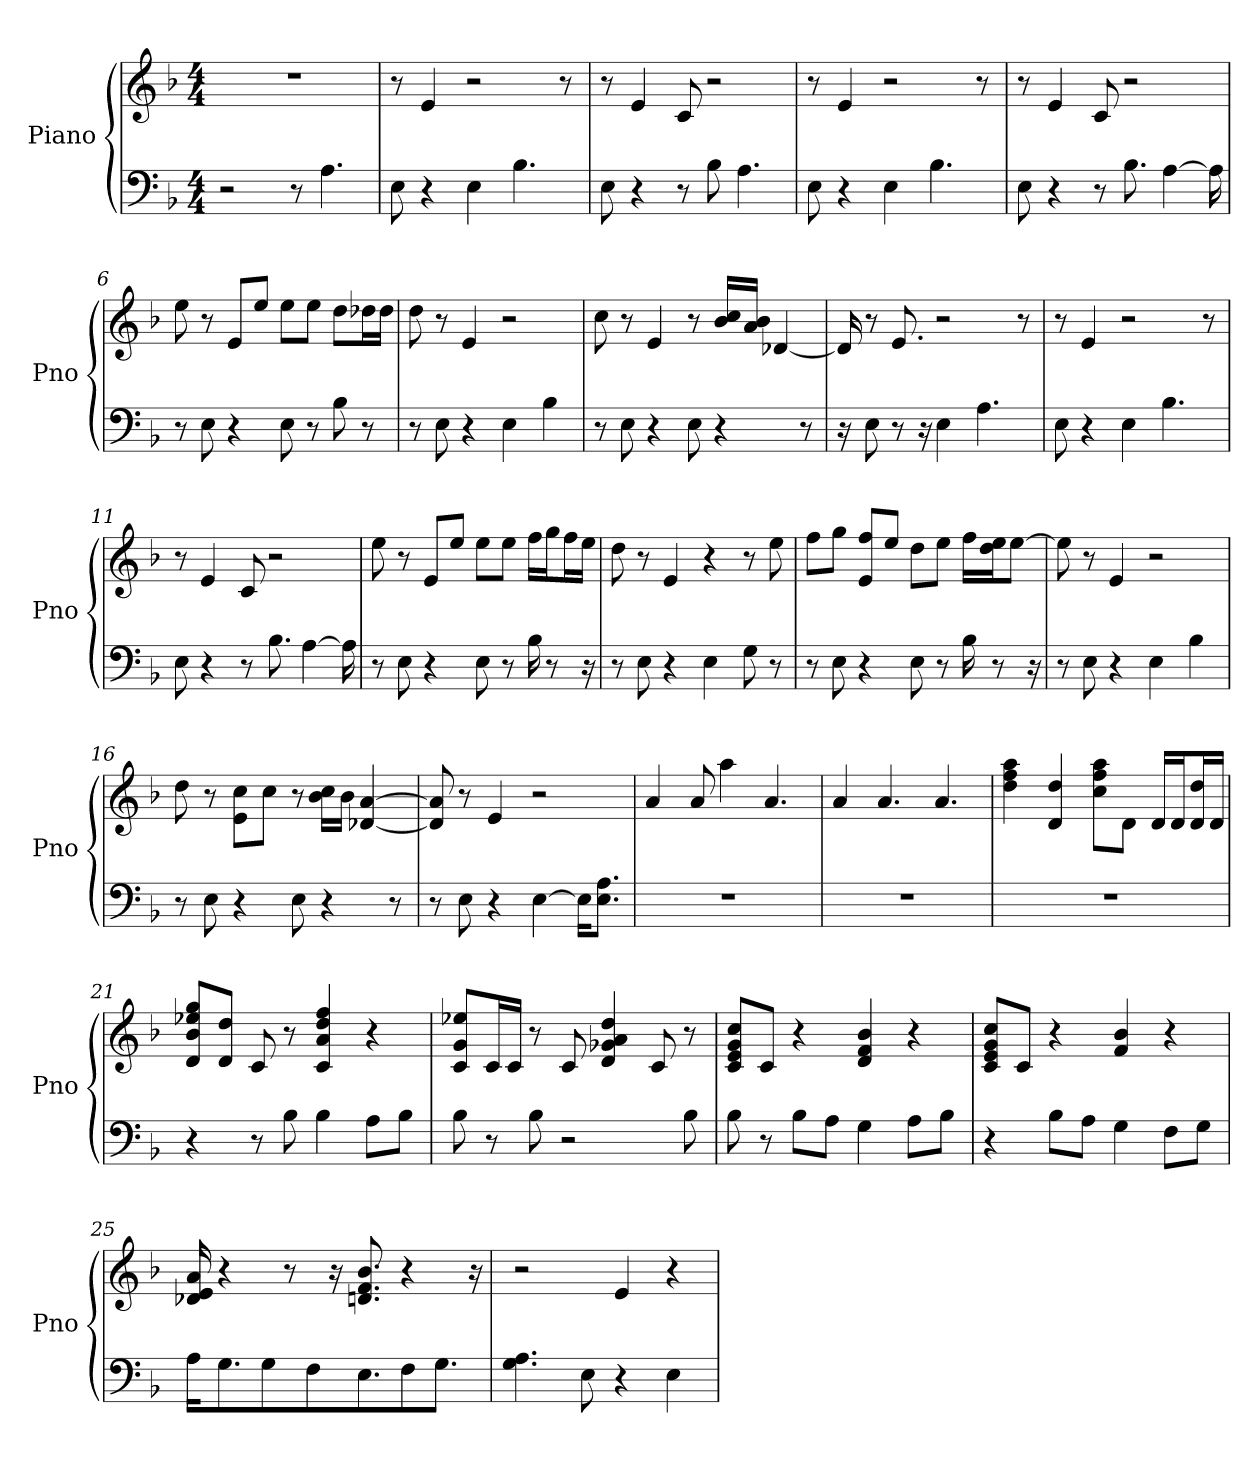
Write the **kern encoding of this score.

**kern	**kern
*part1	*part1
*staff2	*staff1
*I"Piano	*
*I'Pno	*
*clefF4	*clefG2
*k[b-]	*k[b-]
*F:	*F:
*M4/4	*M4/4
*MM81	*MM81
=1	=1
2r	1r
8r	.
4.A	.
=2	=2
8E	8r
4r	4e
4E	2r
4.B-	.
.	8r
=3	=3
8E	8r
4r	4e
8r	8c
8B-	2r
4.A	.
=4	=4
8E	8r
4r	4e
4E	2r
4.B-	.
.	8r
=5	=5
8E	8r
4r	4e
8r	8c
8.B-	2r
[4A	.
16A]	.
=6	=6
8r	8ee
8E	8r
4r	8e/L
.	8ee/J
8E	8ee\L
8r	8ee\J
8B-	8dd\L
8r	16dd-\L
.	16dd-\JJ
=7	=7
8r	8dd
8E	8r
4r	4e
4E	2r
4B-	.
=8	=8
8r	8cc
8E	8r
4r	4e
8E	8r
4r	16b-/ 16cc/LL
.	16b-/ 16a/JJ
.	[4d-
8r	.
=9	=9
16r	16d-]
8E	8r
8r	8.e
16r	.
4E	2r
4.A	.
.	8r
=10	=10
8E	8r
4r	4e
4E	2r
4.B-	.
.	8r
=11	=11
8E	8r
4r	4e
8r	8c
8.B-	2r
[4A	.
16A]	.
=12	=12
8r	8ee
8E	8r
4r	8e/L
.	8ee/J
8E	8ee\L
8r	8ee\J
16B-	16ff\LL
8r	16gg\J
.	16ff\L
16r	16ee\JJ
=13	=13
8r	8dd
8E	8r
4r	4e
4E	4r
8G	8r
8r	8ee
=14	=14
8r	8ff\L
8E	8gg\J
4r	8e/ 8ff/L
.	8ee/J
8E	8dd\L
8r	8ee\J
16B-	16ff\LL
8r	16ee\ 16dd\J
.	[8ee\J
16r	.
=15	=15
8r	8ee]
8E	8r
4r	4e
4E	2r
4B-	.
=16	=16
8r	8dd
8E	8r
4r	8cc\ 8e\L
.	8cc\J
8E	8r
4r	16b-\ 16cc\LL
.	16b-\JJ
.	[4d- [4a
8r	.
=17	=17
8r	8d-] 8a]
8E	8r
4r	4e
[4E	2r
16E\KL]	.
8.A\ 8.E\J	.
=18	=18
1r	4a
.	8a
.	4aa
.	4.a
=19	=19
1r	4a
.	4.a
.	4.a
=20	=20
1r	4aa 4ff 4dd
.	4dd 4d
.	8aa\ 8ff\ 8cc\L
.	8d\J
.	16d/LL
.	16d/J
.	16dd/ 16d/L
.	16d/JJ
=21	=21
4r	8d/ 8gg/ 8ee-/ 8b-/L
.	8dd/ 8d/J
8r	8c
8B-	8r
4B-	4c 4ff 4dd 4a
8A\L	4r
8B-\J	.
=22	=22
8B-	8ee-/ 8c/ 8g/L
8r	16c/L
.	16c/JJ
8B-	8r
2r	8c
.	4dd 4d 4g- 4a
.	8c
8B-	8r
=23	=23
8B-	8cc/ 8c/ 8g/ 8e/L
8r	8c/J
8B-\L	4r
8A\J	.
4G	4d 4b- 4f
8A\L	4r
8B-\J	.
=24	=24
4r	8cc/ 8g/ 8e/ 8c/L
.	8c/J
8B-\L	4r
8A\J	.
4G	4b- 4f
8F\L	4r
8G\J	.
=25	=25
16A\KL	16a 16d- 16e
8.G\J	4r
8G\L	.
.	8r
8F\J	.
.	16r
8.E\L	8.b- 8.f 8.d
8F\J	4r
8.GJ	.
.	16r
=26	=26
4.G 4.A	2r
8E	.
4r	4e
4E	4r
=	=
*-	*-
